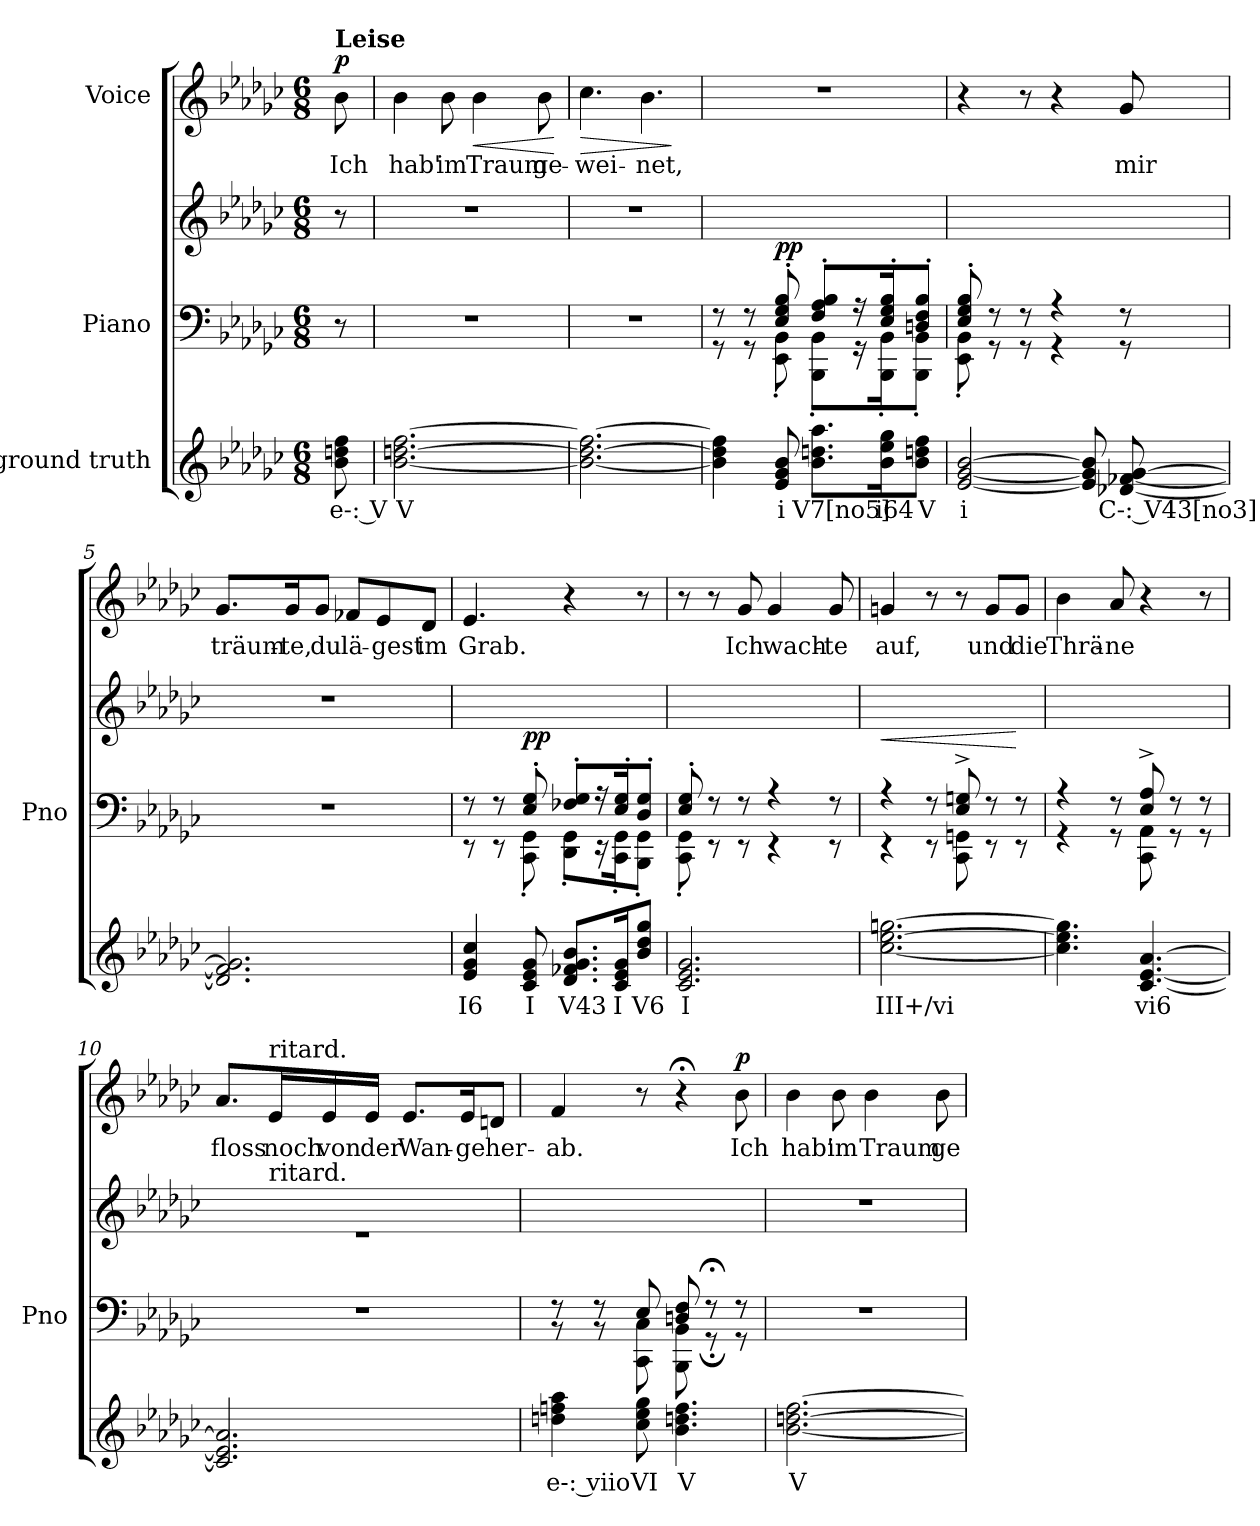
**kern	**text	**kern	**kern	**dynam	**kern	**text	**dynam
*part3	*part3	*part2	*part2	*part2	*part1	*part1	*part1
*staff4	*staff4	*staff3	*staff2	*staff2/3	*staff1	*staff1	*staff1
*I"ground truth	*	*I"Piano	*	*	*I"Voice	*	*
*	*	*I'Pno	*	*	*	*	*
*	*	*clefF4	*clefG2	*	*clefG2	*	*
*k[b-e-a-d-g-c-]	*	*k[b-e-a-d-g-c-]	*k[b-e-a-d-g-c-]	*	*k[b-e-a-d-g-c-]	*	*
*M6/8	*	*M6/8	*M6/8	*	*M6/8	*	*
=	=	=	=	=	=	=	=
!	!	!	!	!	!LO:TX:a:B:t=Leise	!	!
!	!	!	!	!	!	!LO:LY:b	!LO:DY:a
8b- 8ddn 8ff	e-: V	8r	8r	.	8b-\	Ich	p
=1	=1	=1	=1	=1	=1	=1	=1
!	!	!	!	!	!	!LO:LY:b	!
[2.b- [2.ddn [2.ff	V	2.r	2.r	.	4b-\	hab'	.
!	!	!	!	!	!	!LO:LY:b	!
.	.	.	.	.	8b-\	im	.
!	!	!	!	!	!	!LO:LY:b	!LO:HP:b
.	.	.	.	.	4b-\	Traum	<
!	!	!	!	!	!	!LO:LY:b	!
.	.	.	.	.	8b-\	ge-	.
.	.	.	.	.	.	.	[
=2	=2	=2	=2	=2	=2	=2	=2
!	!	!	!	!	!	!LO:LY:b	!LO:HP:b
2.b-_ 2.dd_ 2.ff_	.	2.r	2.r	.	4.cc-\	-wei-	>
!	!	!	!	!	!	!LO:LY:b	!
.	.	.	.	.	4.b-\	-net,	.
.	.	.	.	.	.	.	]
=3	=3	=3	=3	=3	=3	=3	=3
*	*	*^	*	*	*	*	*
4b-] 4dd] 4ff]	.	8r	8r	4ryy	.	2.r	.	.
.	.	8r	8r	.	.	.	.	.
!	!	!	!	!	!LO:DY:b	!	!	!
8e- 8g- 8b-	i	8E-/' 8G-/' 8B-/'	8EE-\' 8BB-\'	2ryy	pp	.	.	.
8.b- 8.ddn 8.aa-L	V7[no5]	8F/' 8A-/' 8B-/'L	8BBB-\' 8BB-\'L	.	.	.	.	.
.	.	16r	16r	.	.	.	.	.
16b- 16ee- 16gg-K	i64	16E-/' 16G-/' 16B-/'K	16BBB-\' 16BB-\'K	.	.	.	.	.
8b- 8ddn 8ffJ	V	8Dn/' 8F/' 8B-/'J	8BBB-\' 8BB-\'J	.	.	.	.	.
=4	=4	=4	=4	=4	=4	=4	=4	=4
[2e- [2g- [2b-	i	8E-/' 8G-/' 8B-/'	8EE-\' 8BB-\'	2.ryy	.	4r	.	.
.	.	8r	8r	.	.	.	.	.
.	.	8r	8r	.	.	8r	.	.
.	.	4r	4r	.	.	4r	.	.
8e-] 8g-] 8b-]	.	.	.	.	.	.	.	.
!	!	!	!	!	!	!	!LO:LY:b	!
[8d-X [8f-X [8g-	C-: V43[no3]	8r	8r	.	.	8g-/	mir	.
*	*	*v	*v	*	*	*	*	*
=5	=5	=5	=5	=5	=5	=5	=5
*	*	*^	*	*	*	*	*
!	!	!	!	!	!	!	!LO:LY:b	!
*	*	*v	*v	*	*	*	*	*
2.d-] 2.f-] 2.g-]	.	2.r	2.r	.	8.g-/L	träum-	.
!	!	!	!	!	!	!LO:LY:b	!
.	.	.	.	.	16g-/K	-te,	.
!	!	!	!	!	!	!LO:LY:b	!
.	.	.	.	.	8g-/J	du	.
!	!	!	!	!	!	!LO:LY:b	!
.	.	.	.	.	8f-X/L	lä-	.
!	!	!	!	!	!	!LO:LY:b	!
.	.	.	.	.	8e-/	-gest	.
!	!	!	!	!	!	!LO:LY:b	!
.	.	.	.	.	8d-/J	im	.
=6	=6	=6	=6	=6	=6	=6	=6
*	*	*^	*	*	*	*	*
!	!	!	!	!	!	!	!LO:LY:b	!
4e- 4g- 4cc-	I6	8r	8r	4ryy	.	4.e-/	Grab.	.
.	.	8r	8r	.	.	.	.	.
!	!	!	!	!	!LO:DY:b	!	!	!
8c- 8e- 8g-	I	8E-/' 8G-/'	8CC-\' 8GG-\'	2ryy	pp	.	.	.
8.d- 8.f-X 8.g- 8.b-L	V43	8F-X/' 8G-/'L	8DD-\' 8GG-\'L	.	.	4r	.	.
.	.	16r	16r	.	.	.	.	.
16c- 16e- 16g-K	I	16E-/' 16G-/'K	16CC-\' 16GG-\'K	.	.	.	.	.
8b- 8dd- 8gg-J	V6	8D-/' 8G-/'J	8BBB-\' 8GG-\'J	.	.	8r	.	.
=7	=7	=7	=7	=7	=7	=7	=7	=7
2.c- 2.e- 2.g-	I	8E-/' 8G-/'	8CC-\' 8GG-\'	2.ryy	.	8r	.	.
.	.	8r	8r	.	.	8r	.	.
!	!	!	!	!	!	!	!LO:LY:b	!
.	.	8r	8r	.	.	8g-/	Ich	.
!	!	!	!	!	!	!	!LO:LY:b	!
.	.	4r	4r	.	.	4g-/	wach-	.
!	!	!	!	!	!	!	!LO:LY:b	!
.	.	8r	8r	.	.	8g-/	-te	.
=8	=8	=8	=8	=8	=8	=8	=8	=8
!	!	!	!	!	!LO:HP:b	!	!	!
!	!	!	!	!	!	!	!LO:LY:b	!
[2.cc- [2.ee- [2.ggn	III+/vi	4r	4r	2ryy	<	4gn/	auf,	.
.	.	8r	8r	.	.	8r	.	.
.	.	8E-/^ 8Gn/^	8CC-\ 8GGn\	.	.	8r	.	.
!	!	!	!	!	!	!	!LO:LY:b	!
.	.	8r	8r	8ryy	.	8g/L	und	.
!	!	!	!	!	!	!	!LO:LY:b	!
.	.	8r	8r	8ryy	[	8g/J	die	.
=9	=9	=9	=9	=9	=9	=9	=9	=9
!	!	!	!	!	!	!	!LO:LY:b	!
4.cc-] 4.ee-] 4.gg]	.	4r	4r	2.ryy	.	4b-\	Thrä-	.
!	!	!	!	!	!	!	!LO:LY:b	!
.	.	8r	8r	.	.	8a-/	-ne	.
[4.c- [4.e- [4.a-	vi6	8E-/^ 8A-/^	8CC-\ 8AA-\	.	.	4r	.	.
.	.	8r	8r	.	.	.	.	.
.	.	8r	8r	.	.	8r	.	.
*	*	*v	*v	*	*	*	*	*
=10	=10	=10	=10	=10	=10	=10	=10
*	*	*^	*^	*	*	*	*
!	!	!	!	!	!	!	!	!LO:LY:b	!
*	*	*v	*v	*	*	*	*	*	*
2.c-] 2.e-] 2.a-]	.	2.r	2.re	8.ryy	.	8.a-/L	floss	.
*	*	*	*	*	*	*MM75	*	*
!	!	!	!	!	!	!LO:TX:a:t=ritard.	!	!
!	!	!	!	!LO:TX:a:t=ritard.	!	!	!	!
!	!	!	!	!	!	!	!LO:LY:b	!
.	.	.	.	16ryy	.	16e-/L	noch	.
!	!	!	!	!	!	!	!LO:LY:b	!
.	.	.	.	2ryy	.	16e-/	von	.
*	*	*	*	*	*	*MM70	*	*
!	!	!	!	!	!	!	!LO:LY:b	!
.	.	.	.	.	.	16e-/JJ	der	.
!	!	!	!	!	!	!	!LO:LY:b	!
.	.	.	.	.	.	8.e-/L	Wan-	.
*	*	*	*	*	*	*MM65	*	*
!	!	!	!	!	!	!	!LO:LY:b	!
.	.	.	.	.	.	16e-/K	-ge	.
!	!	!	!	!	!	!	!LO:LY:b	!
.	.	.	.	.	.	8dn/J	her-	.
*	*	*	*v	*v	*	*	*	*
=11	=11	=11	=11	=11	=11	=11	=11
*	*	*^	*	*	*	*	*
!	!	!	!	!	!	!	!LO:LY:b	!
4ddn 4ffn 4aa-	e-: viio	8r	8r	4ryy	.	4f/	-ab.	.
.	.	8r	8r	.	.	.	.	.
8cc- 8ee- 8gg-	VI	8E-/	8CC-\ 8C-\	4ryy	.	8r	.	.
4.b- 4.ddn 4.ff	V	8Dn/ 8F/	8BBB-\ 8BB-\	.	.	4r;<	.	.
.	.	8r;<	8r;	4ryy	.	.	.	.
*	*	*	*	*	*	*MM80	*	*
!	!	!	!	!	!	!	!LO:LY:b	!LO:DY:a
.	.	8r	8r	.	.	8b-\	Ich	p
*	*	*v	*v	*	*	*	*	*
=12	=12	=12	=12	=12	=12	=12	=12
*	*	*^	*	*	*	*	*
!	!	!	!	!	!	!	!LO:LY:b	!
*	*	*v	*v	*	*	*	*	*
[2.b- [2.ddn [2.ff	V	2.r	2.r	.	4b-\	hab'	.
!	!	!	!	!	!	!LO:LY:b	!
.	.	.	.	.	8b-\	im	.
!	!	!	!	!	!	!LO:LY:b	!
.	.	.	.	.	4b-\	Traum	.
!	!	!	!	!	!	!LO:LY:b	!
.	.	.	.	.	8b-\	ge-	.
=	=	=	=	=	=	=	=
*-	*-	*-	*-	*-	*-	*-	*-
